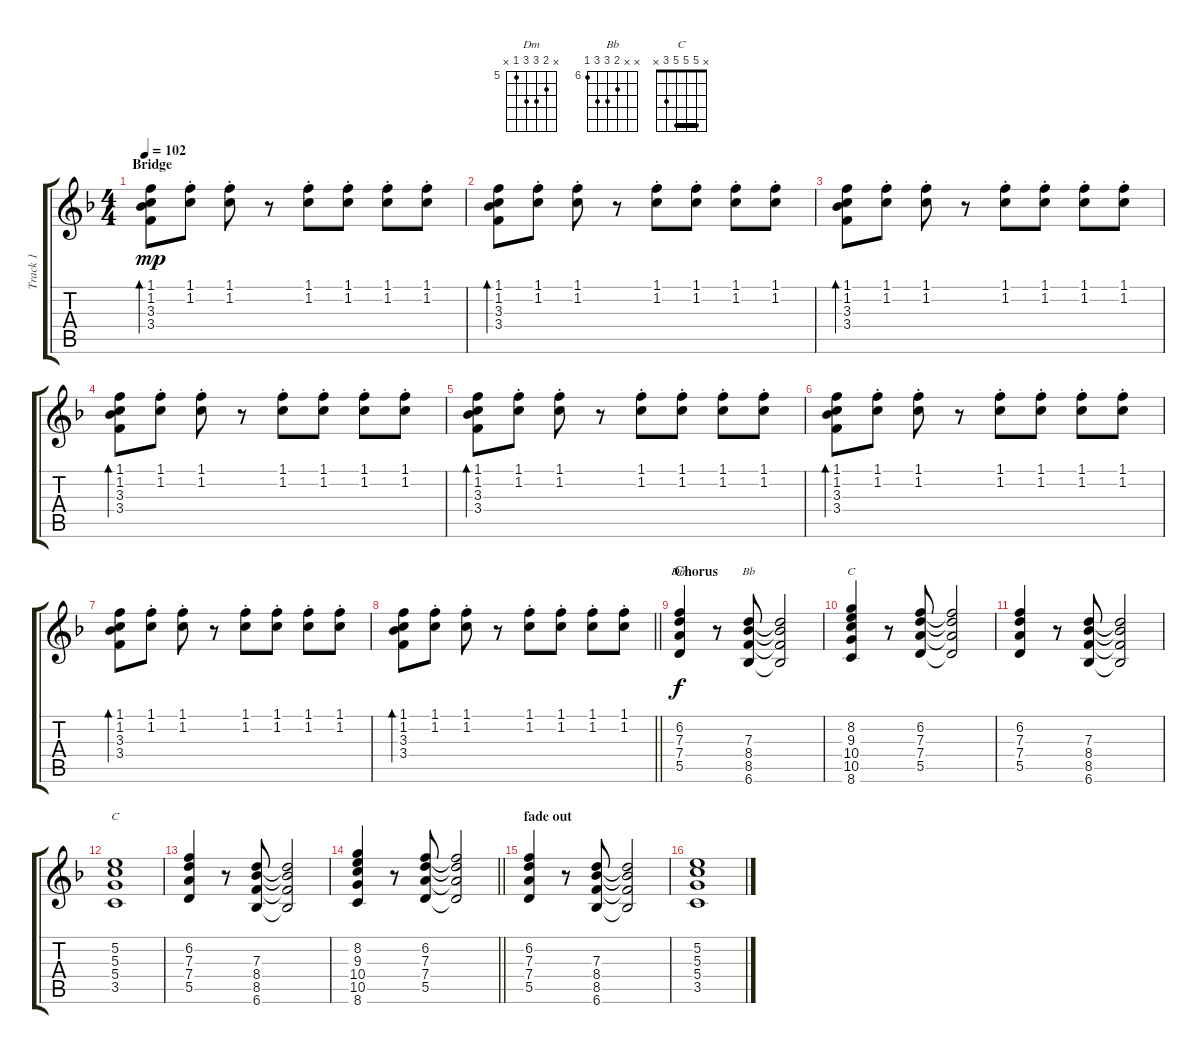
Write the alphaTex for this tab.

\track ("Track 1" "Track 1") {instrument acousticguitarsteel}
\staff {score tabs}
\tuning (E4 B3 G3 D3 A2 E2) {hide}
\chord ("Dm" x 6 7 7 5 x) {firstfret 5}
\chord ("Bb" x x 7 8 8 6) {firstfret 6}
\chord ("C" x 8 9 10 10 8) {firstfret 8 barre 8}
\chord ("C" x 5 5 5 3 x) {barre 5}
\ts (4 4)
\section ("" "Bridge")
\tempo 102
\clef g2
\ks dminor
(1.1 1.2 3.3 3.4).8{bd 120 dy mp} (1.1{st} 1.2{st}).8 (1.1{st} 1.2{st}).8 r.8 (1.1{st} 1.2{st}).8 (1.1{st} 1.2{st}).8 (1.1{st} 1.2{st}).8 (1.1{st} 1.2{st}).8 |
(1.1 1.2 3.3 3.4).8{bd 120} (1.1{st} 1.2{st}).8 (1.1{st} 1.2{st}).8 r.8 (1.1{st} 1.2{st}).8 (1.1{st} 1.2{st}).8 (1.1{st} 1.2{st}).8 (1.1{st} 1.2{st}).8 |
(1.1 1.2 3.3 3.4).8{bd 120} (1.1{st} 1.2{st}).8 (1.1{st} 1.2{st}).8 r.8 (1.1{st} 1.2{st}).8 (1.1{st} 1.2{st}).8 (1.1{st} 1.2{st}).8 (1.1{st} 1.2{st}).8 |
(1.1 1.2 3.3 3.4).8{bd 120} (1.1{st} 1.2{st}).8 (1.1{st} 1.2{st}).8 r.8 (1.1{st} 1.2{st}).8 (1.1{st} 1.2{st}).8 (1.1{st} 1.2{st}).8 (1.1{st} 1.2{st}).8 |
(1.1 1.2 3.3 3.4).8{bd 120} (1.1{st} 1.2{st}).8 (1.1{st} 1.2{st}).8 r.8 (1.1{st} 1.2{st}).8 (1.1{st} 1.2{st}).8 (1.1{st} 1.2{st}).8 (1.1{st} 1.2{st}).8 |
(1.1 1.2 3.3 3.4).8{bd 120} (1.1{st} 1.2{st}).8 (1.1{st} 1.2{st}).8 r.8 (1.1{st} 1.2{st}).8 (1.1{st} 1.2{st}).8 (1.1{st} 1.2{st}).8 (1.1{st} 1.2{st}).8 |
(1.1 1.2 3.3 3.4).8{bd 120} (1.1{st} 1.2{st}).8 (1.1{st} 1.2{st}).8 r.8 (1.1{st} 1.2{st}).8 (1.1{st} 1.2{st}).8 (1.1{st} 1.2{st}).8 (1.1{st} 1.2{st}).8 |
\barLineRight lightlight
(1.1 1.2 3.3 3.4).8{bd 120} (1.1{st} 1.2{st}).8 (1.1{st} 1.2{st}).8 r.8 (1.1{st} 1.2{st}).8 (1.1{st} 1.2{st}).8 (1.1{st} 1.2{st}).8 (1.1{st} 1.2{st}).8 |
\section ("" "Chorus")
(6.2 7.3 7.4 5.5).4{ch "Dm" dy f} r.8 (7.3 8.4 8.5 6.6).8{ch "Bb"} (7.3{t} 8.4{t} 8.5{t} 6.6{t}).2 |
(8.2 9.3 10.4 10.5 8.6).4{ch "C"} r.8 (6.2 7.3 7.4 5.5).8 (6.2{t} 7.3{t} 7.4{t} 5.5{t}).2 |
(6.2 7.3 7.4 5.5).4 r.8 (7.3 8.4 8.5 6.6).8 (7.3{t} 8.4{t} 8.5{t} 6.6{t}).2 |
(5.2 5.3 5.4 3.5).1{ch "C"} |
(6.2 7.3 7.4 5.5).4 r.8 (7.3 8.4 8.5 6.6).8 (7.3{t} 8.4{t} 8.5{t} 6.6{t}).2 |
\barLineRight lightlight
(8.2 9.3 10.4 10.5 8.6).4 r.8 (6.2 7.3 7.4 5.5).8 (6.2{t} 7.3{t} 7.4{t} 5.5{t}).2 |
\section ("" "fade out")
(6.2 7.3 7.4 5.5).4 r.8 (7.3 8.4 8.5 6.6).8 (7.3{t} 8.4{t} 8.5{t} 6.6{t}).2 |
(5.2 5.3 5.4 3.5).1
